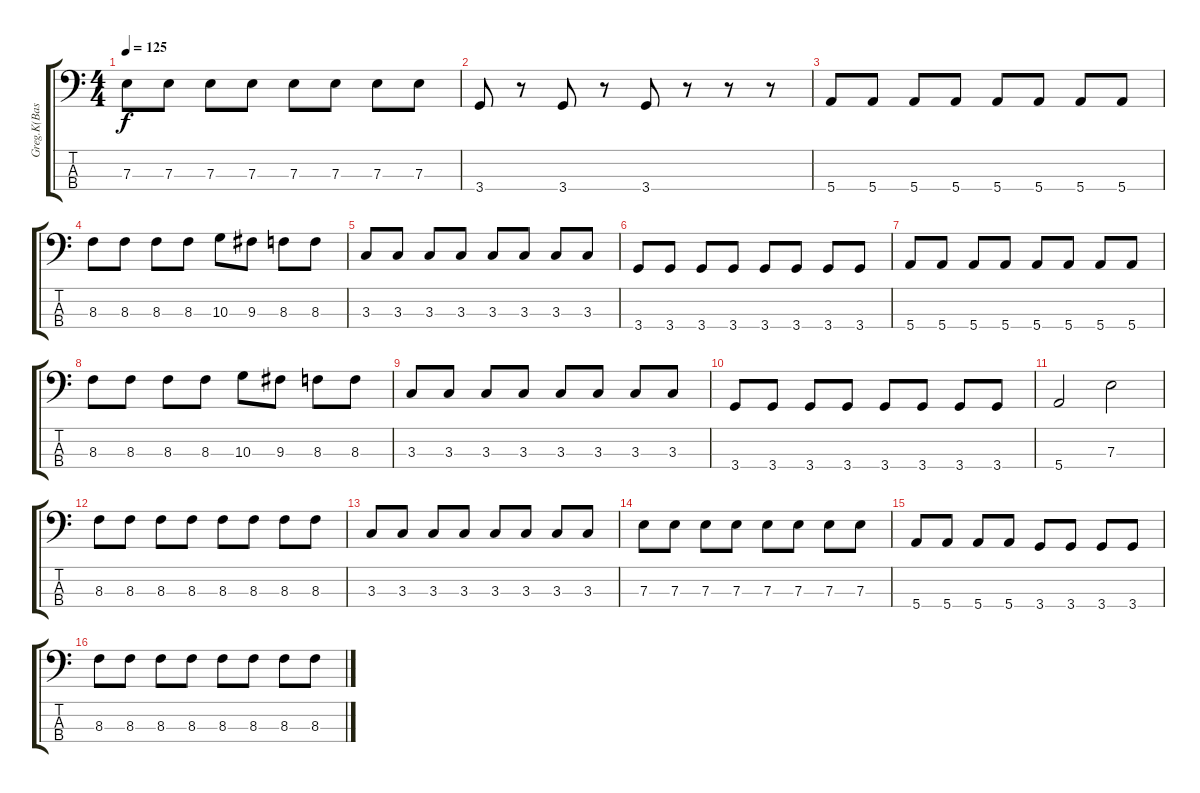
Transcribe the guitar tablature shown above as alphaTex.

\track ("Greg.K(Bass)" "Greg.K(Bas") {instrument electricbasspick}
\staff {score tabs}
\tuning (G2 D2 A1 E1) {hide}
\ts (4 4)
\tempo 125
\clef f4
\ks c
7.3.8{dy f} 7.3.8 7.3.8 7.3.8 7.3.8 7.3.8 7.3.8 7.3.8 |
3.4.8 r.8 3.4.8 r.8 3.4.8 r.8 r.8 r.8 |
5.4.8 5.4.8 5.4.8 5.4.8 5.4.8 5.4.8 5.4.8 5.4.8 |
8.3.8 8.3.8 8.3.8 8.3.8 10.3.8 9.3.8 8.3.8 8.3.8 |
3.3.8 3.3.8 3.3.8 3.3.8 3.3.8 3.3.8 3.3.8 3.3.8 |
3.4.8 3.4.8 3.4.8 3.4.8 3.4.8 3.4.8 3.4.8 3.4.8 |
5.4.8 5.4.8 5.4.8 5.4.8 5.4.8 5.4.8 5.4.8 5.4.8 |
8.3.8 8.3.8 8.3.8 8.3.8 10.3.8 9.3.8 8.3.8 8.3.8 |
3.3.8 3.3.8 3.3.8 3.3.8 3.3.8 3.3.8 3.3.8 3.3.8 |
3.4.8 3.4.8 3.4.8 3.4.8 3.4.8 3.4.8 3.4.8 3.4.8 |
5.4.2 7.3.2 |
8.3.8 8.3.8 8.3.8 8.3.8 8.3.8 8.3.8 8.3.8 8.3.8 |
3.3.8 3.3.8 3.3.8 3.3.8 3.3.8 3.3.8 3.3.8 3.3.8 |
7.3.8 7.3.8 7.3.8 7.3.8 7.3.8 7.3.8 7.3.8 7.3.8 |
5.4.8 5.4.8 5.4.8 5.4.8 3.4.8 3.4.8 3.4.8 3.4.8 |
8.3.8 8.3.8 8.3.8 8.3.8 8.3.8 8.3.8 8.3.8 8.3.8
